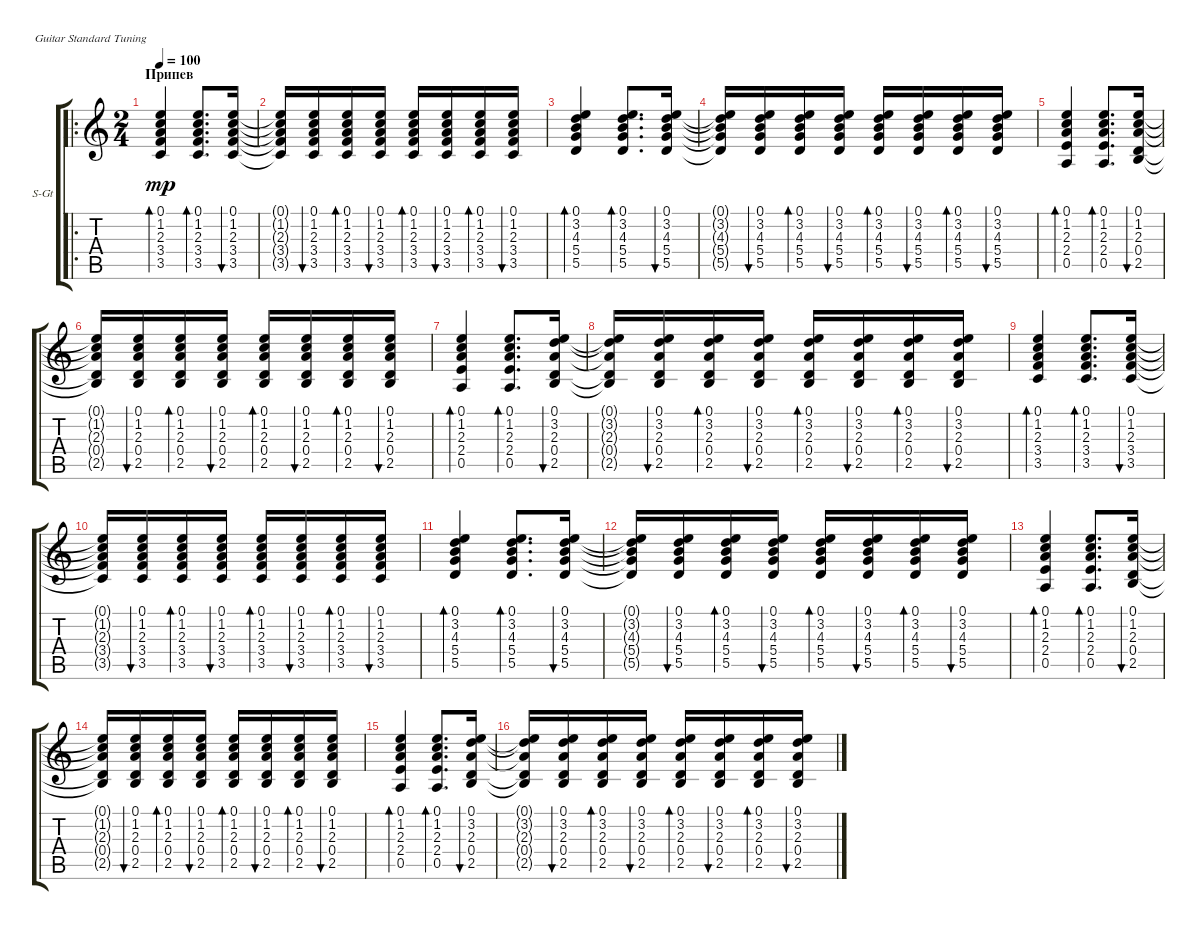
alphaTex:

\defaultSystemsLayout 4
\bracketExtendMode groupsimilarinstruments
\firstSystemTrackNameOrientation horizontal
\otherSystemsTrackNameOrientation horizontal
\track ("Steel Guitar" "S-Gt") {instrument acousticguitarsteel}
\staff {score tabs}
\tuning (E4 B3 G3 D3 A2 E2)
\ro
\ts (2 4)
\section ("" "Припев")
\tempo 100
\clef g2
\ks c
(3.5 3.4 2.3 0.1 1.2).4{bd 30 dy mp} (3.5 3.4 2.3 0.1 1.2).8{d bd 30} (3.5 3.4 2.3 0.1 1.2).16{bu 30} |
(3.5{t} 3.4{t} 2.3{t} 0.1{t} 1.2{t}).16 (3.5 3.4 2.3 0.1 1.2).16{bu 30} (3.5 3.4 2.3 0.1 1.2).16{bd 30} (3.5 3.4 2.3 0.1 1.2).16{bu 30} (3.5 3.4 2.3 0.1 1.2).16{bd 30} (3.5 3.4 2.3 0.1 1.2).16{bu 30} (3.5 3.4 2.3 0.1 1.2).16{bd 30} (3.5 3.4 2.3 0.1 1.2).16{bu 30} |
(5.5 5.4 4.3 0.1 3.2).4{bd 30} (5.5 5.4 4.3 0.1 3.2).8{d bd 30} (5.5 5.4 4.3 0.1 3.2).16{bu 30} |
(5.5{t} 5.4{t} 4.3{t} 0.1{t} 3.2{t}).16 (5.5 5.4 4.3 0.1 3.2).16{bu 30} (5.5 5.4 4.3 0.1 3.2).16{bd 30} (5.5 5.4 4.3 0.1 3.2).16{bu 30} (5.5 5.4 4.3 0.1 3.2).16{bd 30} (5.5 5.4 4.3 0.1 3.2).16{bu 30} (5.5 5.4 4.3 0.1 3.2).16{bd 30} (5.5 5.4 4.3 0.1 3.2).16{bu 30} |
(0.5 2.4 2.3 0.1 1.2).4{bd 30} (0.5 2.4 2.3 0.1 1.2).8{d bd 30} (2.5 0.4 2.3 0.1 1.2).16{bu 30} |
(2.5{t} 0.4{t} 2.3{t} 0.1{t} 1.2{t}).16 (2.5 0.4 2.3 0.1 1.2).16{bu 30} (2.5 0.4 2.3 0.1 1.2).16{bd 30} (2.5 0.4 2.3 0.1 1.2).16{bu 30} (2.5 0.4 2.3 0.1 1.2).16{bd 30} (2.5 0.4 2.3 0.1 1.2).16{bu 30} (2.5 0.4 2.3 0.1 1.2).16{bd 30} (2.5 0.4 2.3 0.1 1.2).16{bu 30} |
(0.5 2.4 2.3 0.1 1.2).4{bd 30} (0.5 2.4 2.3 0.1 1.2).8{d bd 30} (2.5 0.4 2.3 0.1 3.2).16{bu 30} |
(2.5{t} 0.4{t} 2.3{t} 0.1{t} 3.2{t}).16 (2.5 0.4 2.3 0.1 3.2).16{bu 30} (2.5 0.4 2.3 0.1 3.2).16{bd 30} (2.5 0.4 2.3 0.1 3.2).16{bu 30} (2.5 0.4 2.3 0.1 3.2).16{bd 30} (2.5 0.4 2.3 0.1 3.2).16{bu 30} (2.5 0.4 2.3 0.1 3.2).16{bd 30} (2.5 0.4 2.3 0.1 3.2).16{bu 30} |
(3.5 3.4 2.3 0.1 1.2).4{bd 30} (3.5 3.4 2.3 0.1 1.2).8{d bd 30} (3.5 3.4 2.3 0.1 1.2).16{bu 30} |
(3.5{t} 3.4{t} 2.3{t} 0.1{t} 1.2{t}).16 (3.5 3.4 2.3 0.1 1.2).16{bu 30} (3.5 3.4 2.3 0.1 1.2).16{bd 30} (3.5 3.4 2.3 0.1 1.2).16{bu 30} (3.5 3.4 2.3 0.1 1.2).16{bd 30} (3.5 3.4 2.3 0.1 1.2).16{bu 30} (3.5 3.4 2.3 0.1 1.2).16{bd 30} (3.5 3.4 2.3 0.1 1.2).16{bu 30} |
(5.5 5.4 4.3 0.1 3.2).4{bd 30} (5.5 5.4 4.3 0.1 3.2).8{d bd 30} (5.5 5.4 4.3 0.1 3.2).16{bu 30} |
(5.5{t} 5.4{t} 4.3{t} 0.1{t} 3.2{t}).16 (5.5 5.4 4.3 0.1 3.2).16{bu 30} (5.5 5.4 4.3 0.1 3.2).16{bd 30} (5.5 5.4 4.3 0.1 3.2).16{bu 30} (5.5 5.4 4.3 0.1 3.2).16{bd 30} (5.5 5.4 4.3 0.1 3.2).16{bu 30} (5.5 5.4 4.3 0.1 3.2).16{bd 30} (5.5 5.4 4.3 0.1 3.2).16{bu 30} |
(0.5 2.4 2.3 0.1 1.2).4{bd 30} (0.5 2.4 2.3 0.1 1.2).8{d bd 30} (2.5 0.4 2.3 0.1 1.2).16{bu 30} |
(2.5{t} 0.4{t} 2.3{t} 0.1{t} 1.2{t}).16 (2.5 0.4 2.3 0.1 1.2).16{bu 30} (2.5 0.4 2.3 0.1 1.2).16{bd 30} (2.5 0.4 2.3 0.1 1.2).16{bu 30} (2.5 0.4 2.3 0.1 1.2).16{bd 30} (2.5 0.4 2.3 0.1 1.2).16{bu 30} (2.5 0.4 2.3 0.1 1.2).16{bd 30} (2.5 0.4 2.3 0.1 1.2).16{bu 30} |
(0.5 2.4 2.3 0.1 1.2).4{bd 30} (0.5 2.4 2.3 0.1 1.2).8{d bd 30} (2.5 0.4 2.3 0.1 3.2).16{bu 30} |
(2.5{t} 0.4{t} 2.3{t} 0.1{t} 3.2{t}).16 (2.5 0.4 2.3 0.1 3.2).16{bu 30} (2.5 0.4 2.3 0.1 3.2).16{bd 30} (2.5 0.4 2.3 0.1 3.2).16{bu 30} (2.5 0.4 2.3 0.1 3.2).16{bd 30} (2.5 0.4 2.3 0.1 3.2).16{bu 30} (2.5 0.4 2.3 0.1 3.2).16{bd 30} (2.5 0.4 2.3 0.1 3.2).16{bu 30}
